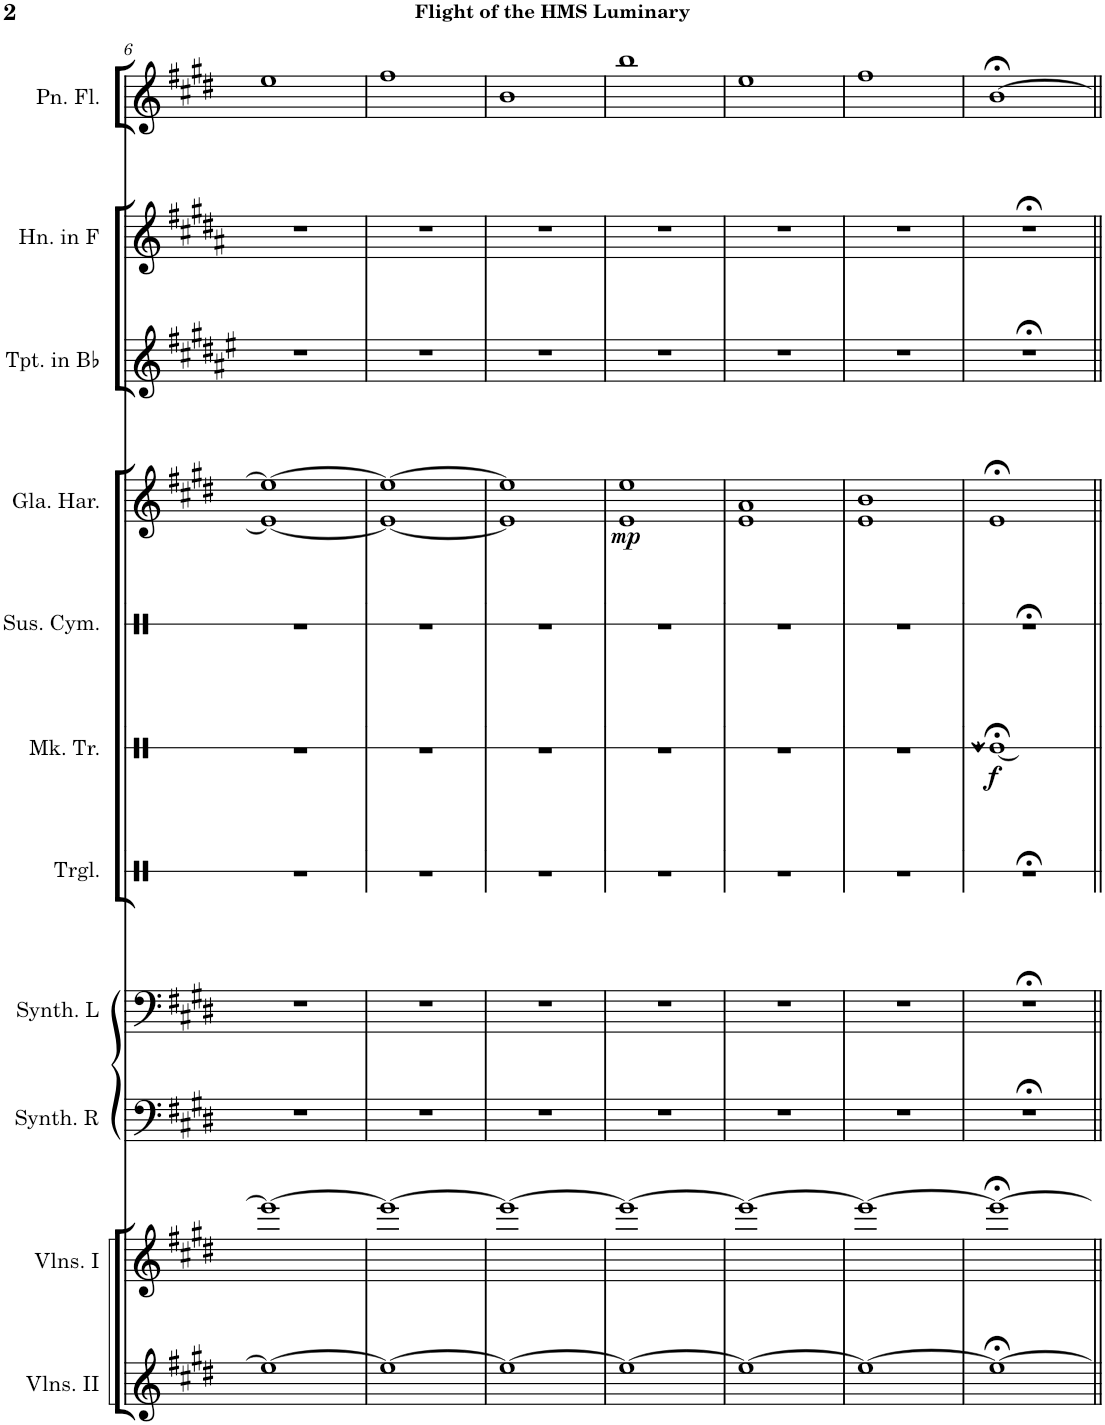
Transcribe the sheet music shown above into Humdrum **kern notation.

**kern	**kern	**kern	**kern	**kern	**kern	**dynam	**kern	**kern	**dynam	**kern	**kern	**kern
*part11	*part10	*part9	*part8	*part7	*part6	*part6	*part5	*part4	*part4	*part3	*part2	*part1
*staff11	*staff10	*staff9	*staff8	*staff7	*staff6	*staff6	*staff5	*staff4	*staff4	*staff3	*staff2	*staff1
*I"Violins II	*I"Violins I	*I"Effect Synthesizer (Right)	*I"Effect Synthesizer (Left)	*I"Triangle	*I"Mark Tree	*	*I"Suspended Cymbal	*I"Glass Harmonica	*	*I"Trumpet in Bb	*I"Horn in F	*I"Pan Flute
*I'Vlns. II	*I'Vlns. I	*I'Synth. R	*I'Synth. L	*I'Trgl.	*I'Mk. Tr.	*	*I'Sus. Cym.	*I'Gla. Har.	*	*I'Tpt. in Bb	*I'Hn. in F	*I'Pn. Fl.
!!LO:PB:g=z
*clefG2	*clefG2	*clefF4	*clefF4	*clefX	*clefX	*	*clefX	*clefG2	*	*clefG2	*clefG2	*clefG2
*	*	*	*	*	*	*	*	*	*	*Trd1c2	*Trd4c7	*
*k[f#c#g#d#]	*k[f#c#g#d#]	*k[f#c#g#d#]	*k[f#c#g#d#]	*k[]	*k[]	*	*k[]	*k[f#c#g#d#]	*	*k[f#c#g#d#a#e#]	*k[f#c#g#d#a#]	*k[f#c#g#d#]
*M4/4	*M4/4	*M4/4	*M4/4	*M4/4	*M4/4	*	*M4/4	*M4/4	*	*M4/4	*M4/4	*M4/4
=6	=6	=6	=6	=6	=6	=6	=6	=6	=6	=6	=6	=6
1ee_	1eee_	1r	1r	1r	1r	.	1r	1e_ 1ee_	.	1r	1r	1ee
=7	=7	=7	=7	=7	=7	=7	=7	=7	=7	=7	=7	=7
1ee_	1eee_	1r	1r	1r	1r	.	1r	1e_ 1ee_	.	1r	1r	1ff#
=8	=8	=8	=8	=8	=8	=8	=8	=8	=8	=8	=8	=8
1ee_	1eee_	1r	1r	1r	1r	.	1r	1e] 1ee]	.	1r	1r	1b
=9	=9	=9	=9	=9	=9	=9	=9	=9	=9	=9	=9	=9
!	!	!	!	!	!	!	!	!	!LO:DY:b	!	!	!
1ee_	1eee_	1r	1r	1r	1r	.	1r	1e 1ee	mp	1r	1r	1bb
=10	=10	=10	=10	=10	=10	=10	=10	=10	=10	=10	=10	=10
1ee_	1eee_	1r	1r	1r	1r	.	1r	1e 1a	.	1r	1r	1ee
=11	=11	=11	=11	=11	=11	=11	=11	=11	=11	=11	=11	=11
1ee_	1eee_	1r	1r	1r	1r	.	1r	1e 1b	.	1r	1r	1ff#
=12	=12	=12	=12	=12	=12	=12	=12	=12	=12	=12	=12	=12
!	!	!	!	!	!	!LO:DY:b	!	!	!	!	!	!
1ee;<_	1eee;<_	1r;<	1r;<	1r;<	1Re;<	f	1r;<	1e;<	.	1r;<	1r;<	[1b;<
=||	=||	=||	=||	=||	=||	=||	=||	=||	=||	=||	=||	=||
*-	*-	*-	*-	*-	*-	*-	*-	*-	*-	*-	*-	*-
